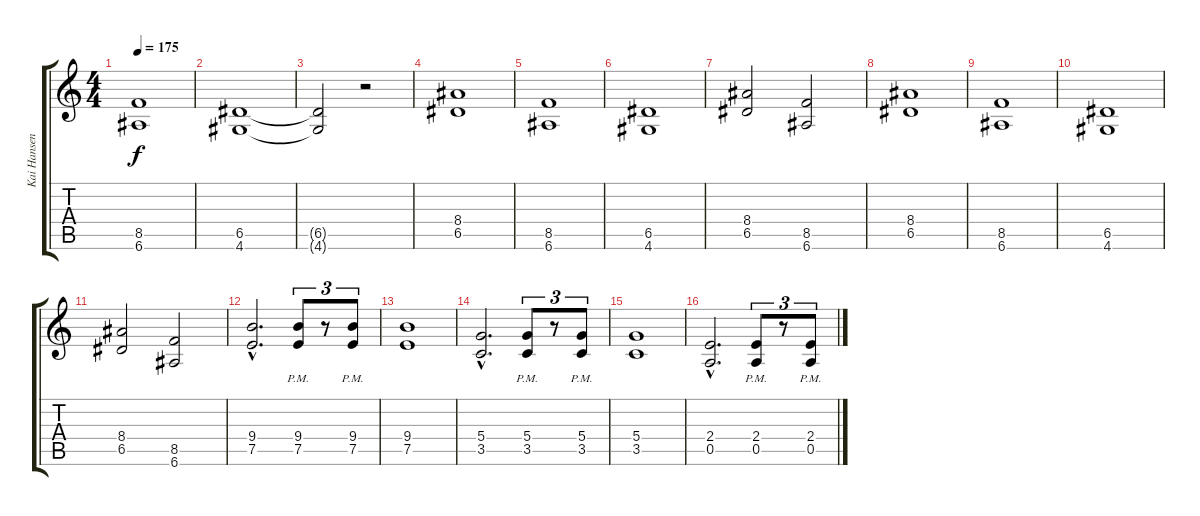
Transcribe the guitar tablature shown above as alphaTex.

\track ("Kai Hansen" "Kai Hansen") {instrument distortionguitar}
\staff {score tabs}
\tuning (E4 B3 G3 D3 A2 E2) {hide}
\ts (4 4)
\tempo 175
\clef g2
\ks c
(8.5 6.6).1{dy f} |
(6.5 4.6).1 |
(6.5{t} 4.6{t}).2 r.2 |
(8.4 6.5).1 |
(8.5 6.6).1 |
(6.5 4.6).1 |
(8.4 6.5).2 (8.5 6.6).2 |
(8.4 6.5).1 |
(8.5 6.6).1 |
(6.5 4.6).1 |
(8.4 6.5).2 (8.5 6.6).2 |
(9.4{hac} 7.5{hac}).2{d} (9.4 7.5{pm}).8{tu (3 2)} r.8{tu (3 2)} (9.4 7.5{pm}).8{tu (3 2)} |
(9.4 7.5).1 |
(5.4{hac} 3.5{hac}).2{d} (5.4 3.5{pm}).8{tu (3 2)} r.8{tu (3 2)} (5.4 3.5{pm}).8{tu (3 2)} |
(5.4 3.5).1 |
(2.4{hac} 0.5{hac}).2{d} (2.4 0.5{pm}).8{tu (3 2)} r.8{tu (3 2)} (2.4 0.5{pm}).8{tu (3 2)}
